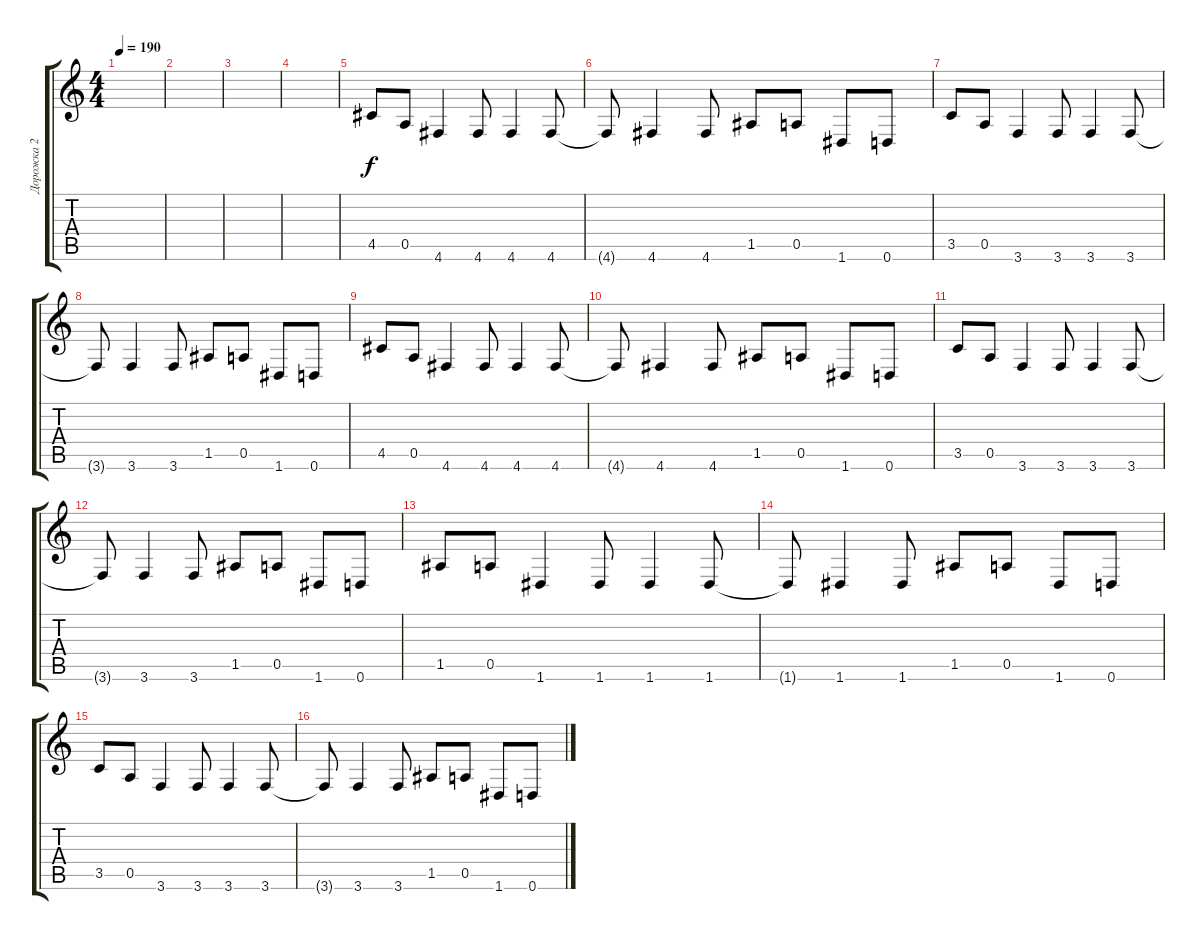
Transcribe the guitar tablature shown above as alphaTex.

\track ("Дорожка 2" "Дорожка 2") {instrument distortionguitar}
\staff {score tabs}
\tuning (E4 B3 G3 D3 A2 D2) {hide}
\ts (4 4)
\tempo 190
\clef g2
\ks c
|
|
|
|
4.5.8 0.5.8 4.6.4 4.6.8 4.6.4 4.6.8 |
4.6{t}.8 4.6.4 4.6.8 1.5.8 0.5.8 1.6.8 0.6.8 |
3.5.8 0.5.8 3.6.4 3.6.8 3.6.4 3.6.8 |
3.6{t}.8 3.6.4 3.6.8 1.5.8 0.5.8 1.6.8 0.6.8 |
4.5.8 0.5.8 4.6.4 4.6.8 4.6.4 4.6.8 |
4.6{t}.8 4.6.4 4.6.8 1.5.8 0.5.8 1.6.8 0.6.8 |
3.5.8 0.5.8 3.6.4 3.6.8 3.6.4 3.6.8 |
3.6{t}.8 3.6.4 3.6.8 1.5.8 0.5.8 1.6.8 0.6.8 |
1.5.8 0.5.8 1.6.4 1.6.8 1.6.4 1.6.8 |
1.6{t}.8 1.6.4 1.6.8 1.5.8 0.5.8 1.6.8 0.6.8 |
3.5.8 0.5.8 3.6.4 3.6.8 3.6.4 3.6.8 |
3.6{t}.8 3.6.4 3.6.8 1.5.8 0.5.8 1.6.8 0.6.8
